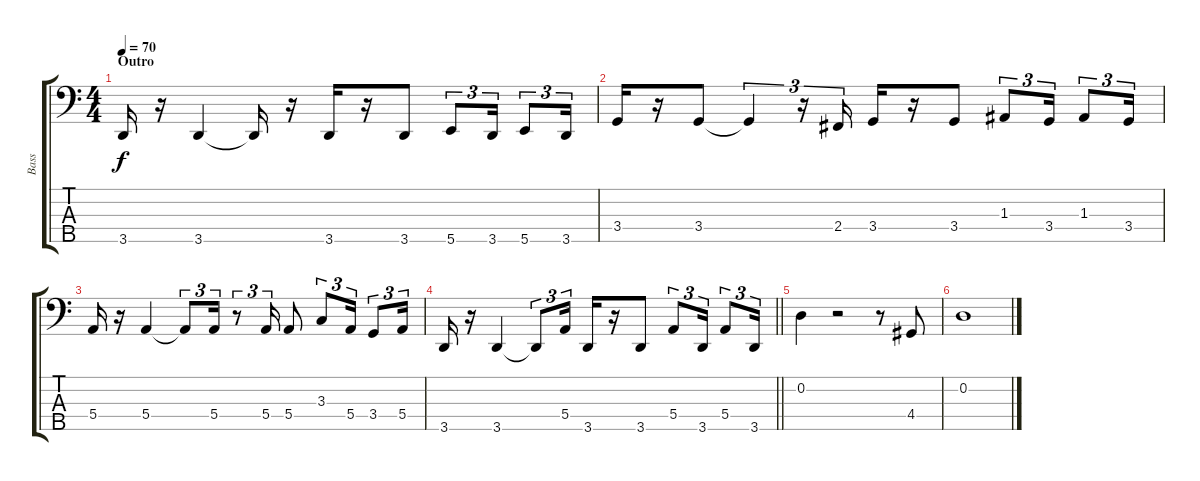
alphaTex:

\track ("Bass" "Bass") {instrument electricbassfinger}
\staff {score tabs}
\tuning (G2 D2 A1 E1 B0) {hide}
\ts (4 4)
\section ("" "Outro")
\tempo 70
\clef f4
\ks c
3.5.16{dy f} r.16 3.5.4 3.5{t}.16 r.16 3.5.16 r.16 3.5.8 5.5.8{tu (3 2)} 3.5.16{tu (3 2)} 5.5.8{tu (3 2)} 3.5.16{tu (3 2)} |
3.4.16 r.16 3.4.8 3.4{t}.4{tu (3 2)} r.16{tu (3 2)} 2.4.16{tu (3 2)} 3.4.16 r.16 3.4.8 1.3.8{tu (3 2)} 3.4.16{tu (3 2)} 1.3.8{tu (3 2)} 3.4.16{tu (3 2)} |
5.4.16 r.16 5.4.4 5.4{t}.8{tu (3 2)} 5.4.16{tu (3 2)} r.8{tu (3 2)} 5.4.16{tu (3 2)} 5.4.8 3.3.8{tu (3 2)} 5.4.16{tu (3 2)} 3.4.8{tu (3 2)} 5.4.16{tu (3 2)} |
\barLineRight lightlight
3.5.16 r.16 3.5.4 3.5{t}.8{tu (3 2)} 5.4.16{tu (3 2)} 3.5.16 r.16 3.5.8 5.4.8{tu (3 2)} 3.5.16{tu (3 2)} 5.4.8{tu (3 2)} 3.5.16{tu (3 2)} |
0.2.4 r.2 r.8 4.4.8 |
0.2.1
